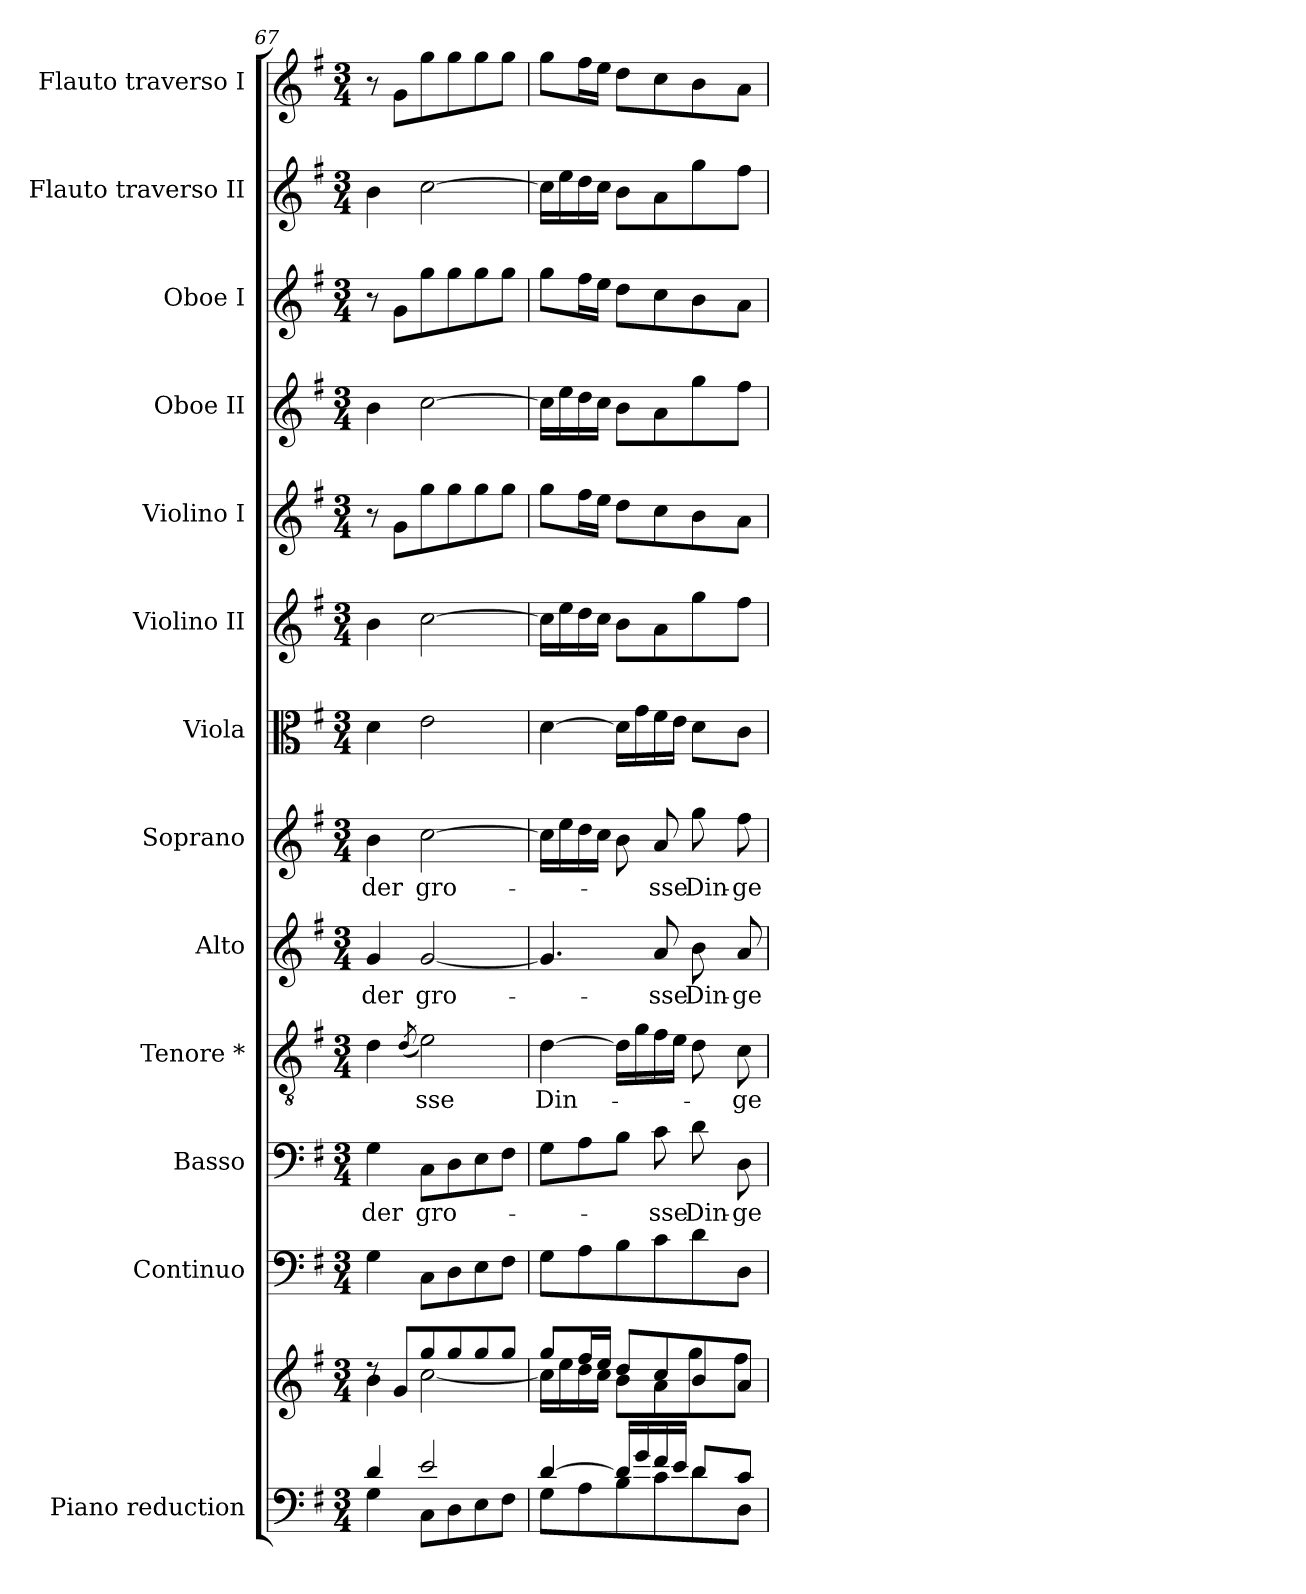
**kern	**kern	**kern	**kern	**text	**kern	**text	**kern	**text	**kern	**text	**kern	**kern	**kern	**kern	**kern	**kern	**kern
*part13	*part13	*part12	*part11	*part11	*part10	*part10	*part9	*part9	*part8	*part8	*part7	*part6	*part5	*part4	*part3	*part2	*part1
*staff14	*staff13	*staff12	*staff11	*staff11	*staff10	*staff10	*staff9	*staff9	*staff8	*staff8	*staff7	*staff6	*staff5	*staff4	*staff3	*staff2	*staff1
*I"Piano reduction	*	*I"Continuo	*I"Basso	*	*I"Tenore *	*	*I"Alto	*	*I"Soprano	*	*I"Viola	*I"Violino II	*I"Violino I	*I"Oboe II	*I"Oboe I	*I"Flauto traverso II	*I"Flauto traverso I
*I'Pno	*	*	*	*	*	*	*	*	*	*	*I'Vla	*I'Vln	*I'Vln	*I'Ob	*I'Ob	*	*
*clefF4	*clefG2	*clefF4	*clefF4	*	*clefGv2	*	*clefG2	*	*clefG2	*	*clefC3	*clefG2	*clefG2	*clefG2	*clefG2	*clefG2	*clefG2
*k[f#]	*k[f#]	*k[f#]	*k[f#]	*	*k[f#]	*	*k[f#]	*	*k[f#]	*	*k[f#]	*k[f#]	*k[f#]	*k[f#]	*k[f#]	*k[f#]	*k[f#]
*M3/4	*M3/4	*M3/4	*M3/4	*	*M3/4	*	*M3/4	*	*M3/4	*	*M3/4	*M3/4	*M3/4	*M3/4	*M3/4	*M3/4	*M3/4
=67	=67	=67	=67	=67	=67	=67	=67	=67	=67	=67	=67	=67	=67	=67	=67	=67	=67
*^	*^	*	*	*	*	*	*	*	*	*	*	*	*	*	*	*	*
!	!	!	!	!	!	!LO:LY:b	!	!	!	!LO:LY:b	!	!LO:LY:b	!	!	!	!	!	!	!
4d/	4G\	8rdd	4b\	4G\	4G\	der	4d\	.	4g/	der	4b\	der	4d\	4b\	8r	4b\	8r	4b\	8r
.	.	8g/L	.	.	.	.	.	.	.	.	.	.	.	.	8g\L	.	8g\L	.	8g\L
.	.	.	.	.	.	.	(<8qd/	.	.	.	.	.	.	.	.	.	.	.	.
!	!	!	!	!	!	!LO:LY:b	!	!LO:LY:b	!	!LO:LY:b	!	!LO:LY:b	!	!	!	!	!	!	!
2e/	8C\L	8gg/	[2cc\	8C\L	8C\L	gro-	2e\)	-sse	[2g/	gro-	[2cc\	gro-	2e\	[2cc\	8gg\	[2cc\	8gg\	[2cc\	8gg\
.	8D\	8gg/	.	8D\	8D\	.	.	.	.	.	.	.	.	.	8gg\	.	8gg\	.	8gg\
.	8E\	8gg/	.	8E\	8E\	.	.	.	.	.	.	.	.	.	8gg\	.	8gg\	.	8gg\
.	8F#\J	8gg/J	.	8F#\J	8F#\J	.	.	.	.	.	.	.	.	.	8gg\J	.	8gg\J	.	8gg\J
=68	=68	=68	=68	=68	=68	=68	=68	=68	=68	=68	=68	=68	=68	=68	=68	=68	=68	=68	=68
!	!	!	!	!	!	!	!	!LO:LY:b	!	!	!	!	!	!	!	!	!	!	!
[4d/	8G\L	8gg/L	16cc\LL]	8G\L	8G\L	.	[4d\	Din-	4.g/]	.	16cc\LL]	.	[4d\	16cc\LL]	8gg\L	16cc\LL]	8gg\L	16cc\LL]	8gg\L
.	.	.	16ee\	.	.	.	.	.	.	.	16ee\	.	.	16ee\	.	16ee\	.	16ee\	.
.	8A\	16ff#/L	16dd\	8A\	8A\	.	.	.	.	.	16dd\	.	.	16dd\	16ff#\L	16dd\	16ff#\L	16dd\	16ff#\L
.	.	16ee/JJ	16cc\JJ	.	.	.	.	.	.	.	16cc\JJ	.	.	16cc\JJ	16ee\JJ	16cc\JJ	16ee\JJ	16cc\JJ	16ee\JJ
16d/LL]	8B\	8dd/L	8b\L	8B\	8B\J	.	16d\LL]	.	.	.	8b\	.	16d\LL]	8b\L	8dd\L	8b\L	8dd\L	8b\L	8dd\L
16g/	.	.	.	.	.	.	16g\	.	.	.	.	.	16g\	.	.	.	.	.	.
!	!	!	!	!	!	!LO:LY:b	!	!	!	!LO:LY:b	!	!LO:LY:b	!	!	!	!	!	!	!
16f#/	8c\	8cc/	8a\	8c\	8c\	-sse	16f#\	.	8a/	-sse	8a/	-sse	16f#\	8a\	8cc\	8a\	8cc\	8a\	8cc\
16e/JJ	.	.	.	.	.	.	16e\JJ	.	.	.	.	.	16e\JJ	.	.	.	.	.	.
!	!	!	!	!	!	!LO:LY:b	!	!	!	!LO:LY:b	!	!LO:LY:b	!	!	!	!	!	!	!
8d/L	8d\	8b/	8gg\	8d\	8d\	Din-	8d\	.	8b\	Din-	8gg\	Din-	8d\L	8gg\	8b\	8gg\	8b\	8gg\	8b\
!	!	!	!	!	!	!LO:LY:b	!	!LO:LY:b	!	!LO:LY:b	!	!LO:LY:b	!	!	!	!	!	!	!
8c/J	8D\J	8a/J	8ff#\J	8D\J	8D\	-ge	8c\	-ge	8a/	-ge	8ff#\	-ge	8c\J	8ff#\J	8a\J	8ff#\J	8a\J	8ff#\J	8a\J
*v	*v	*	*	*	*	*	*	*	*	*	*	*	*	*	*	*	*	*	*
*	*v	*v	*	*	*	*	*	*	*	*	*	*	*	*	*	*	*	*
=	=	=	=	=	=	=	=	=	=	=	=	=	=	=	=	=	=
*-	*-	*-	*-	*-	*-	*-	*-	*-	*-	*-	*-	*-	*-	*-	*-	*-	*-
